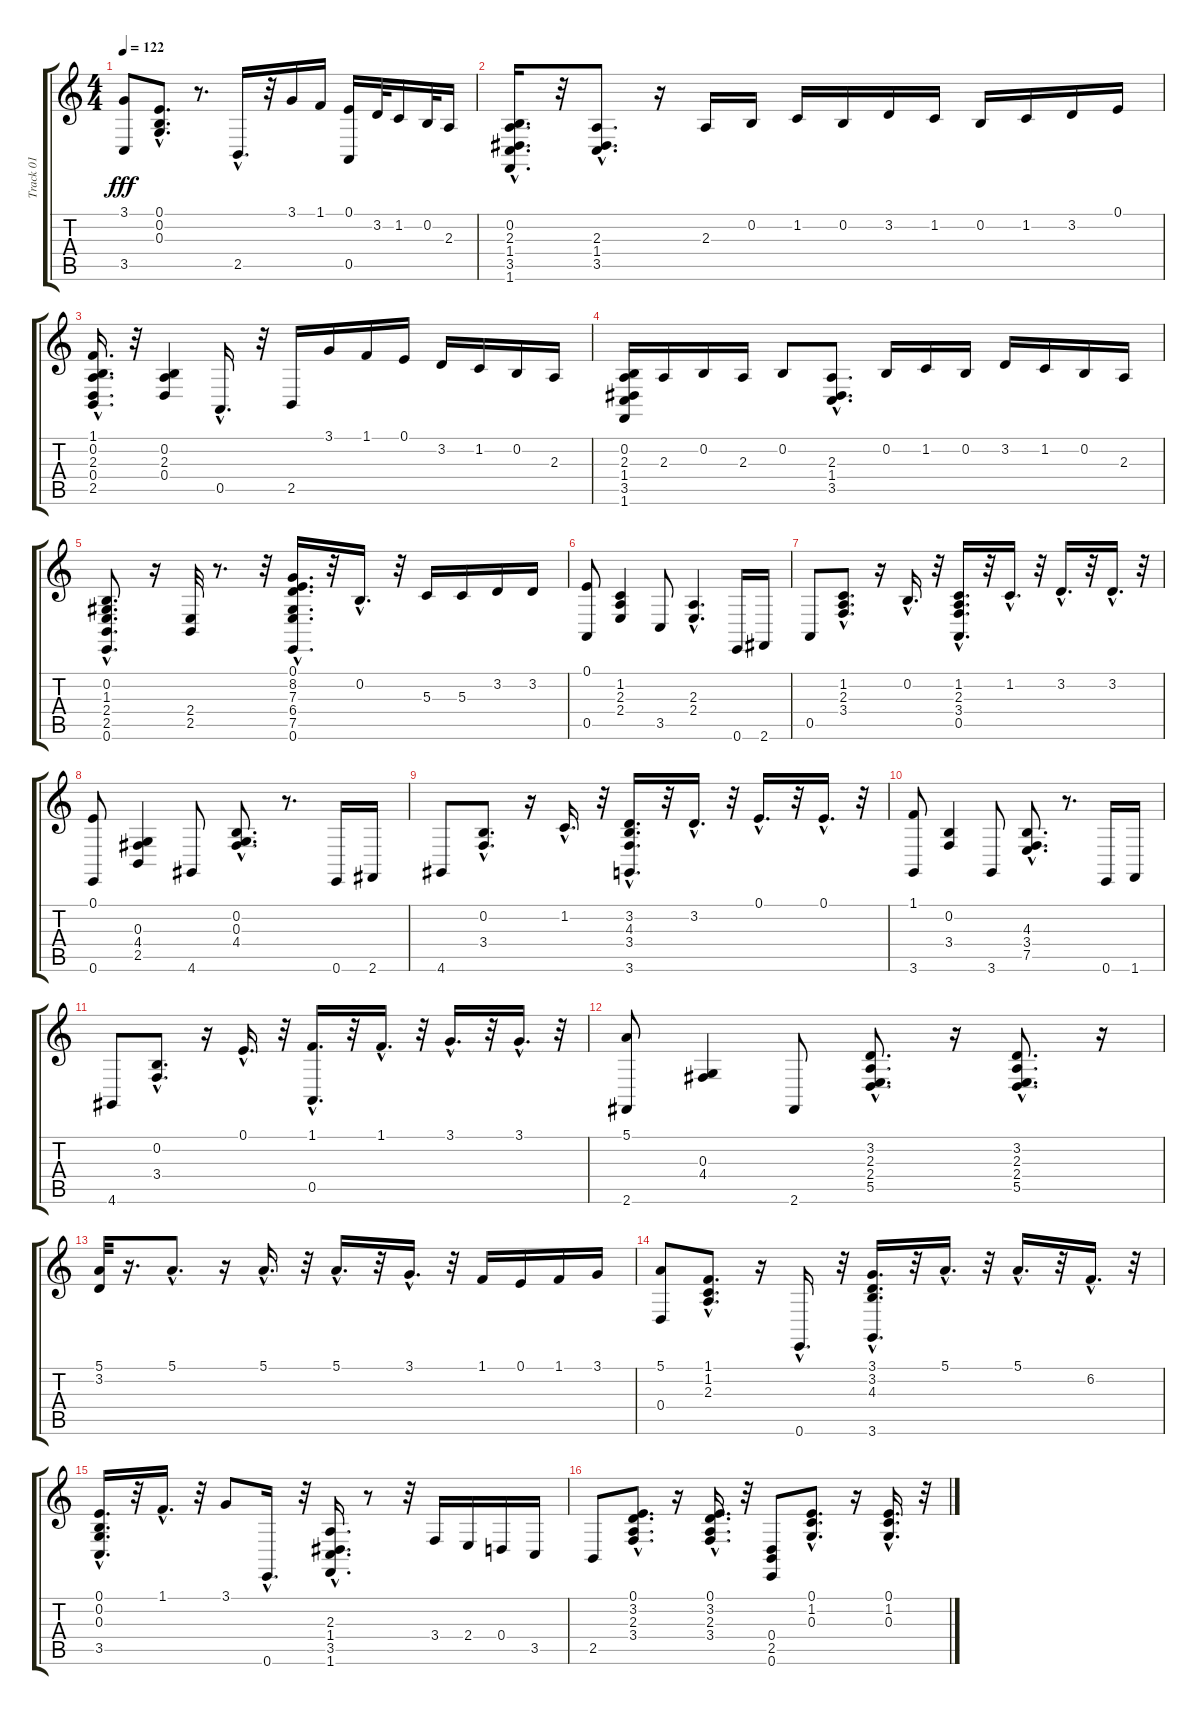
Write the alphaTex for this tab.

\track ("Track 01" "Track 01") {instrument tangoaccordion}
\staff {score tabs}
\tuning (E4 B3 G3 D3 A2 E2) {hide}
\ts (4 4)
\tempo 122
\clef g2
\ks c
(3.1 3.5).8{dy fff} (0.1{hac} 0.2{hac} 0.3{hac}).8{d} r.8{d} 2.5{hac}.16{d} r.32 3.1.16 1.1.16 (0.1 0.5).16 3.2.32 1.2.16 0.2.32 2.3.16 |
(0.2{hac} 2.3{hac} 1.4{hac} 3.5{hac} 1.6{hac}).16{d} r.32 (2.3{hac} 1.4{hac} 3.5{hac}).8{d} r.16 2.3.16 0.2.16 1.2.16 0.2.16 3.2.16 1.2.16 0.2.16 1.2.16 3.2.16 0.1.16 |
(1.1{hac} 0.2{hac} 2.3{hac} 0.4{hac} 2.5{hac}).16{d} r.32 (0.2 2.3 0.4).4 0.5{hac}.16{d} r.32 2.5.16 3.1.16 1.1.16 0.1.16 3.2.16 1.2.16 0.2.16 2.3.16 |
(0.2 2.3 1.4 3.5 1.6).16 2.3.16 0.2.16 2.3.16 0.2.8 (2.3{hac} 1.4{hac} 3.5{hac}).8{d} 0.2.16 1.2.16 0.2.16 3.2.16 1.2.16 0.2.16 2.3.16 |
(0.2{hac} 1.3{hac} 2.4{hac} 2.5{hac} 0.6{hac}).8{d} r.16 (2.4 2.5).32 r.8{d} r.32 (0.1{hac} 8.2{hac} 7.3{hac} 6.4{hac} 7.5{hac} 0.6{hac}).16{d} r.32 0.2{hac}.16{d} r.32 5.3.16 5.3.16 3.2.16 3.2.16 |
(0.1 0.5).8 (1.2 2.3 2.4).4 3.5.8 (2.3{hac} 2.4{hac}).4{d} 0.6.16 2.6.16 |
0.5.8 (1.2{hac} 2.3{hac} 3.4{hac}).8{d} r.16 0.2{hac}.16{d} r.32 (1.2{hac} 2.3{hac} 3.4{hac} 0.5{hac}).16{d} r.32 1.2{hac}.16{d} r.32 3.2{hac}.16{d} r.32 3.2{hac}.16{d} r.32 |
(0.1 0.6).8 (0.3 4.4 2.5).4 4.6.8 (0.2{hac} 0.3{hac} 4.4{hac}).8{d} r.8{d} 0.6.16 2.6.16 |
4.6.8 (0.2{hac} 3.4{hac}).8{d} r.16 1.2{hac}.16{d} r.32 (3.2{hac} 4.3{hac} 3.4{hac} 3.6{hac}).16{d} r.32 3.2{hac}.16{d} r.32 0.1{hac}.16{d} r.32 0.1{hac}.16{d} r.32 |
(1.1 3.6).8 (0.2 3.4).4 3.6.8 (4.3{hac} 3.4{hac} 7.5{hac}).8{d} r.8{d} 0.6.16 1.6.16 |
4.6.8 (0.2{hac} 3.4{hac}).8{d} r.16 0.1{hac}.16{d} r.32 (1.1{hac} 0.5{hac}).16{d} r.32 1.1{hac}.16{d} r.32 3.1{hac}.16{d} r.32 3.1{hac}.16{d} r.32 |
(5.1 2.6).8 (0.3 4.4).4 2.6.8 (3.2{hac} 2.3{hac} 2.4{hac} 5.5{hac}).8{d} r.16 (3.2{hac} 2.3{hac} 2.4{hac} 5.5{hac}).8{d} r.16 |
(5.1 3.2).32 r.16{d} 5.1{hac}.8{d} r.16 5.1{hac}.16{d} r.32 5.1{hac}.16{d} r.32 3.1{hac}.16{d} r.32 1.1.16 0.1.16 1.1.16 3.1.16 |
(5.1 0.4).8 (1.1{hac} 1.2{hac} 2.3{hac}).8{d} r.16 0.6{hac}.16{d} r.32 (3.1{hac} 3.2{hac} 4.3{hac} 3.6{hac}).16{d} r.32 5.1{hac}.16{d} r.32 5.1{hac}.16{d} r.32 6.2{hac}.16{d} r.32 |
(0.1{hac} 0.2{hac} 0.3{hac} 3.5{hac}).16{d} r.32 1.1{hac}.16{d} r.32 3.1.8 0.6{hac}.16{d} r.32 (2.3{hac} 1.4{hac} 3.5{hac} 1.6{hac}).16{d} r.8 r.32 3.4.16 2.4.16 0.4.16 3.5.16 |
2.5.8 (0.1{hac} 3.2{hac} 2.3{hac} 3.4{hac}).8{d} r.16 (0.1{hac} 3.2{hac} 2.3{hac} 3.4{hac}).16{d} r.32 (0.4 2.5 0.6).8 (0.1{hac} 1.2{hac} 0.3{hac}).8{d} r.16 (0.1{hac} 1.2{hac} 0.3{hac}).16{d} r.32
